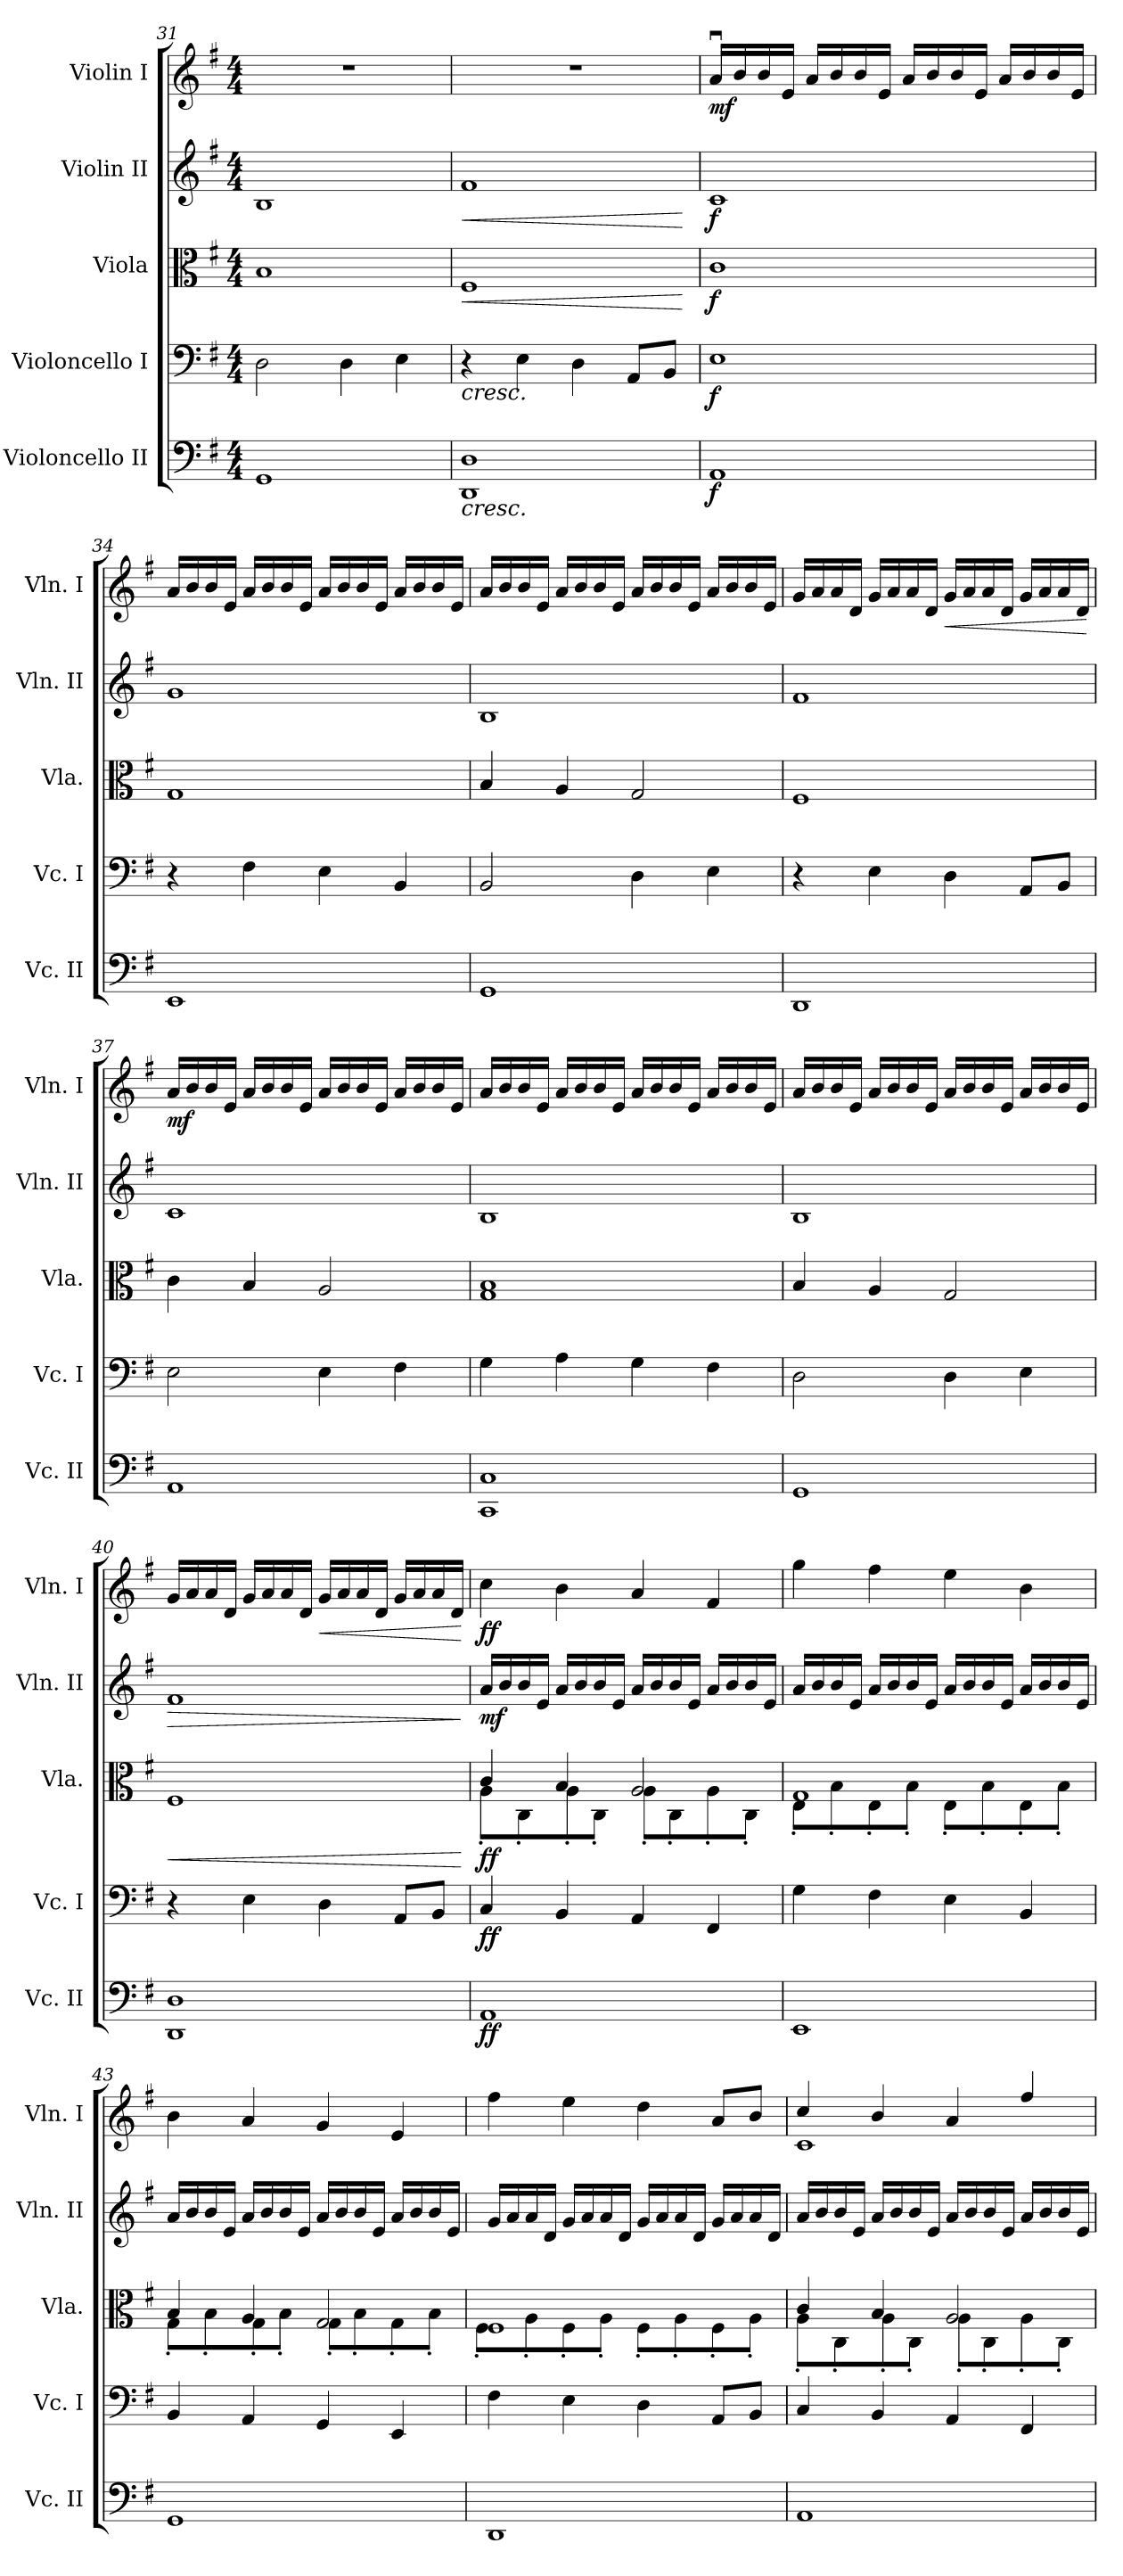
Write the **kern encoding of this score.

**kern	**dynam	**kern	**dynam	**kern	**dynam	**kern	**dynam	**kern	**dynam
*part5	*part5	*part4	*part4	*part3	*part3	*part2	*part2	*part1	*part1
*staff5	*staff5	*staff4	*staff4	*staff3	*staff3	*staff2	*staff2	*staff1	*staff1
*I"Violoncello II	*	*I"Violoncello I	*	*I"Viola	*	*I"Violin II	*	*I"Violin I	*
*I'Vc. II	*	*I'Vc. I	*	*I'Vla.	*	*I'Vln. II	*	*I'Vln. I	*
*clefF4	*	*clefF4	*	*clefC3	*	*clefG2	*	*clefG2	*
*k[f#]	*	*k[f#]	*	*k[f#]	*	*k[f#]	*	*k[f#]	*
*M4/4	*	*M4/4	*	*M4/4	*	*M4/4	*	*M4/4	*
=31	=31	=31	=31	=31	=31	=31	=31	=31	=31
1GG	.	2D\	.	1B	.	1B	.	1r	.
.	.	4D\	.	.	.	.	.	.	.
.	.	4E\	.	.	.	.	.	.	.
=32	=32	=32	=32	=32	=32	=32	=32	=32	=32
!	!LO:HP:b	!	!LO:HP:b	!	!LO:HP:b	!	!LO:HP:b	!	!
1DD 1D	<	4r	<	1F#	<	1f#	<	1r	.
.	.	4E\	.	.	.	.	.	.	.
.	.	4D\	.	.	.	.	.	.	.
.	.	8AA/L	.	.	.	.	.	.	.
.	.	8BB/J	.	.	.	.	.	.	.
.	.	.	.	.	[	.	[	.	.
!!LO:PB:g=z
=33	=33	=33	=33	=33	=33	=33	=33	=33	=33
!	!LO:DY:b	!	!LO:DY:b	!	!LO:DY:b	!	!LO:DY:b	!	!LO:DY:b
1AA	f	1E	f	1c	f	1c	f	16au/LL	mf
.	.	.	.	.	.	.	.	16b/	.
.	.	.	.	.	.	.	.	16b/	.
.	.	.	.	.	.	.	.	16e/JJ	.
.	.	.	.	.	.	.	.	16a/LL	.
.	.	.	.	.	.	.	.	16b/	.
.	.	.	.	.	.	.	.	16b/	.
.	.	.	.	.	.	.	.	16e/JJ	.
.	.	.	.	.	.	.	.	16a/LL	.
.	.	.	.	.	.	.	.	16b/	.
.	.	.	.	.	.	.	.	16b/	.
.	.	.	.	.	.	.	.	16e/JJ	.
.	.	.	.	.	.	.	.	16a/LL	.
.	.	.	.	.	.	.	.	16b/	.
.	.	.	.	.	.	.	.	16b/	.
.	.	.	.	.	.	.	.	16e/JJ	.
!!LO:LB:g=z
=34	=34	=34	=34	=34	=34	=34	=34	=34	=34
1EE	.	4r	.	1G	.	1g	.	16a/LL	.
.	.	.	.	.	.	.	.	16b/	.
.	.	.	.	.	.	.	.	16b/	.
.	.	.	.	.	.	.	.	16e/JJ	.
.	.	4F#\	.	.	.	.	.	16a/LL	.
.	.	.	.	.	.	.	.	16b/	.
.	.	.	.	.	.	.	.	16b/	.
.	.	.	.	.	.	.	.	16e/JJ	.
.	.	4E\	.	.	.	.	.	16a/LL	.
.	.	.	.	.	.	.	.	16b/	.
.	.	.	.	.	.	.	.	16b/	.
.	.	.	.	.	.	.	.	16e/JJ	.
.	.	4BB/	.	.	.	.	.	16a/LL	.
.	.	.	.	.	.	.	.	16b/	.
.	.	.	.	.	.	.	.	16b/	.
.	.	.	.	.	.	.	.	16e/JJ	.
!!LO:PB:g=z
=35	=35	=35	=35	=35	=35	=35	=35	=35	=35
1GG	.	2BB/	.	4B/	.	1B	.	16a/LL	.
.	.	.	.	.	.	.	.	16b/	.
.	.	.	.	.	.	.	.	16b/	.
.	.	.	.	.	.	.	.	16e/JJ	.
.	.	.	.	4A/	.	.	.	16a/LL	.
.	.	.	.	.	.	.	.	16b/	.
.	.	.	.	.	.	.	.	16b/	.
.	.	.	.	.	.	.	.	16e/JJ	.
.	.	4D\	.	2G/	.	.	.	16a/LL	.
.	.	.	.	.	.	.	.	16b/	.
.	.	.	.	.	.	.	.	16b/	.
.	.	.	.	.	.	.	.	16e/JJ	.
.	.	4E\	.	.	.	.	.	16a/LL	.
.	.	.	.	.	.	.	.	16b/	.
.	.	.	.	.	.	.	.	16b/	.
.	.	.	.	.	.	.	.	16e/JJ	.
!!LO:LB:g=z
=36	=36	=36	=36	=36	=36	=36	=36	=36	=36
1DD	.	4r	.	1F#	.	1f#	.	16g/LL	.
.	.	.	.	.	.	.	.	16a/	.
.	.	.	.	.	.	.	.	16a/	.
.	.	.	.	.	.	.	.	16d/JJ	.
.	.	4E\	.	.	.	.	.	16g/LL	.
.	.	.	.	.	.	.	.	16a/	.
.	.	.	.	.	.	.	.	16a/	.
.	.	.	.	.	.	.	.	16d/JJ	.
!	!	!	!	!	!	!	!	!	!LO:HP:b
.	.	4D\	.	.	.	.	.	16g/LL	<
.	.	.	.	.	.	.	.	16a/	.
.	.	.	.	.	.	.	.	16a/	.
.	.	.	.	.	.	.	.	16d/JJ	.
.	.	8AA/L	.	.	.	.	.	16g/LL	.
.	.	.	.	.	.	.	.	16a/	.
.	.	8BB/J	.	.	.	.	.	16a/	.
.	.	.	.	.	.	.	.	16d/JJ	.
.	.	.	.	.	.	.	.	.	[
!!LO:PB:g=z
=37	=37	=37	=37	=37	=37	=37	=37	=37	=37
!	!	!	!	!	!	!	!	!	!LO:DY:b
1AA	.	2E\	.	4c\	.	1c	.	16a/LL	mf
.	.	.	.	.	.	.	.	16b/	.
.	.	.	.	.	.	.	.	16b/	.
.	.	.	.	.	.	.	.	16e/JJ	.
.	.	.	.	4B/	.	.	.	16a/LL	.
.	.	.	.	.	.	.	.	16b/	.
.	.	.	.	.	.	.	.	16b/	.
.	.	.	.	.	.	.	.	16e/JJ	.
.	.	4E\	.	2A/	.	.	.	16a/LL	.
.	.	.	.	.	.	.	.	16b/	.
.	.	.	.	.	.	.	.	16b/	.
.	.	.	.	.	.	.	.	16e/JJ	.
.	.	4F#\	.	.	.	.	.	16a/LL	.
.	.	.	.	.	.	.	.	16b/	.
.	.	.	.	.	.	.	.	16b/	.
.	.	.	.	.	.	.	.	16e/JJ	.
!!LO:LB:g=z
=38	=38	=38	=38	=38	=38	=38	=38	=38	=38
1CC 1C	.	4G\	.	1G 1B	.	1B	.	16a/LL	.
.	.	.	.	.	.	.	.	16b/	.
.	.	.	.	.	.	.	.	16b/	.
.	.	.	.	.	.	.	.	16e/JJ	.
.	.	4A\	.	.	.	.	.	16a/LL	.
.	.	.	.	.	.	.	.	16b/	.
.	.	.	.	.	.	.	.	16b/	.
.	.	.	.	.	.	.	.	16e/JJ	.
.	.	4G\	.	.	.	.	.	16a/LL	.
.	.	.	.	.	.	.	.	16b/	.
.	.	.	.	.	.	.	.	16b/	.
.	.	.	.	.	.	.	.	16e/JJ	.
.	.	4F#\	.	.	.	.	.	16a/LL	.
.	.	.	.	.	.	.	.	16b/	.
.	.	.	.	.	.	.	.	16b/	.
.	.	.	.	.	.	.	.	16e/JJ	.
!!LO:PB:g=z
=39	=39	=39	=39	=39	=39	=39	=39	=39	=39
1GG	.	2D\	.	4B/	.	1B	.	16a/LL	.
.	.	.	.	.	.	.	.	16b/	.
.	.	.	.	.	.	.	.	16b/	.
.	.	.	.	.	.	.	.	16e/JJ	.
.	.	.	.	4A/	.	.	.	16a/LL	.
.	.	.	.	.	.	.	.	16b/	.
.	.	.	.	.	.	.	.	16b/	.
.	.	.	.	.	.	.	.	16e/JJ	.
.	.	4D\	.	2G/	.	.	.	16a/LL	.
.	.	.	.	.	.	.	.	16b/	.
.	.	.	.	.	.	.	.	16b/	.
.	.	.	.	.	.	.	.	16e/JJ	.
.	.	4E\	.	.	.	.	.	16a/LL	.
.	.	.	.	.	.	.	.	16b/	.
.	.	.	.	.	.	.	.	16b/	.
.	.	.	.	.	.	.	.	16e/JJ	.
!!LO:LB:g=z
=40	=40	=40	=40	=40	=40	=40	=40	=40	=40
!	!	!	!	!	!LO:HP:b	!	!LO:HP:b	!	!
1DD 1D	.	4r	.	1F#	<	1f#	>	16g/LL	.
.	.	.	.	.	.	.	.	16a/	.
.	.	.	.	.	.	.	.	16a/	.
.	.	.	.	.	.	.	.	16d/JJ	.
.	.	4E\	.	.	.	.	.	16g/LL	.
.	.	.	.	.	.	.	.	16a/	.
.	.	.	.	.	.	.	.	16a/	.
.	.	.	.	.	.	.	.	16d/JJ	.
!	!	!	!	!	!	!	!	!	!LO:HP:b
.	.	4D\	.	.	.	.	.	16g/LL	<
.	.	.	.	.	.	.	.	16a/	.
.	.	.	.	.	.	.	.	16a/	.
.	.	.	.	.	.	.	.	16d/JJ	.
.	.	8AA/L	.	.	.	.	.	16g/LL	.
.	.	.	.	.	.	.	.	16a/	.
.	.	8BB/J	.	.	.	.	.	16a/	.
.	.	.	.	.	.	.	.	16d/JJ	.
.	[	.	[	.	[	.	]	.	[
!!LO:PB:g=z
=41	=41	=41	=41	=41	=41	=41	=41	=41	=41
*	*	*	*	*^	*	*	*	*	*
!	!LO:DY:b	!	!LO:DY:b	!	!	!LO:DY:b	!	!LO:DY:b	!	!LO:DY:b
1AA	ff	4C/	ff	4c/	8A'\L	ff	16a/LL	mf	4cc\	ff
.	.	.	.	.	.	.	16b/	.	.	.
.	.	.	.	.	8C'\	.	16b/	.	.	.
.	.	.	.	.	.	.	16e/JJ	.	.	.
.	.	4BB/	.	4B/	8A'\	.	16a/LL	.	4b\	.
.	.	.	.	.	.	.	16b/	.	.	.
.	.	.	.	.	8C'\J	.	16b/	.	.	.
.	.	.	.	.	.	.	16e/JJ	.	.	.
.	.	4AA/	.	2A/	8A'\L	.	16a/LL	.	4a/	.
.	.	.	.	.	.	.	16b/	.	.	.
.	.	.	.	.	8C'\	.	16b/	.	.	.
.	.	.	.	.	.	.	16e/JJ	.	.	.
.	.	4FF#/	.	.	8A'\	.	16a/LL	.	4f#/	.
.	.	.	.	.	.	.	16b/	.	.	.
.	.	.	.	.	8C'\J	.	16b/	.	.	.
.	.	.	.	.	.	.	16e/JJ	.	.	.
!!LO:LB:g=z
=42	=42	=42	=42	=42	=42	=42	=42	=42	=42	=42
1EE	.	4G\	.	1G	8E'\L	.	16a/LL	.	4gg\	.
.	.	.	.	.	.	.	16b/	.	.	.
.	.	.	.	.	8B'\	.	16b/	.	.	.
.	.	.	.	.	.	.	16e/JJ	.	.	.
.	.	4F#\	.	.	8E'\	.	16a/LL	.	4ff#\	.
.	.	.	.	.	.	.	16b/	.	.	.
.	.	.	.	.	8B'\J	.	16b/	.	.	.
.	.	.	.	.	.	.	16e/JJ	.	.	.
.	.	4E\	.	.	8E'\L	.	16a/LL	.	4ee\	.
.	.	.	.	.	.	.	16b/	.	.	.
.	.	.	.	.	8B'\	.	16b/	.	.	.
.	.	.	.	.	.	.	16e/JJ	.	.	.
.	.	4BB/	.	.	8E'\	.	16a/LL	.	4b\	.
.	.	.	.	.	.	.	16b/	.	.	.
.	.	.	.	.	8B'\J	.	16b/	.	.	.
.	.	.	.	.	.	.	16e/JJ	.	.	.
!!LO:PB:g=z
=43	=43	=43	=43	=43	=43	=43	=43	=43	=43	=43
1GG	.	4BB/	.	4B/	8G'\L	.	16a/LL	.	4b\	.
.	.	.	.	.	.	.	16b/	.	.	.
.	.	.	.	.	8B'\	.	16b/	.	.	.
.	.	.	.	.	.	.	16e/JJ	.	.	.
.	.	4AA/	.	4A/	8G'\	.	16a/LL	.	4a/	.
.	.	.	.	.	.	.	16b/	.	.	.
.	.	.	.	.	8B'\J	.	16b/	.	.	.
.	.	.	.	.	.	.	16e/JJ	.	.	.
.	.	4GG/	.	2G/	8G'\L	.	16a/LL	.	4g/	.
.	.	.	.	.	.	.	16b/	.	.	.
.	.	.	.	.	8B'\	.	16b/	.	.	.
.	.	.	.	.	.	.	16e/JJ	.	.	.
.	.	4EE/	.	.	8G'\	.	16a/LL	.	4e/	.
.	.	.	.	.	.	.	16b/	.	.	.
.	.	.	.	.	8B'\J	.	16b/	.	.	.
.	.	.	.	.	.	.	16e/JJ	.	.	.
!!LO:LB:g=z
=44	=44	=44	=44	=44	=44	=44	=44	=44	=44	=44
1DD	.	4F#\	.	1F#	8F#'\L	.	16g/LL	.	4ff#\	.
.	.	.	.	.	.	.	16a/	.	.	.
.	.	.	.	.	8A'\	.	16a/	.	.	.
.	.	.	.	.	.	.	16d/JJ	.	.	.
.	.	4E\	.	.	8F#'\	.	16g/LL	.	4ee\	.
.	.	.	.	.	.	.	16a/	.	.	.
.	.	.	.	.	8A'\J	.	16a/	.	.	.
.	.	.	.	.	.	.	16d/JJ	.	.	.
.	.	4D\	.	.	8F#'\L	.	16g/LL	.	4dd\	.
.	.	.	.	.	.	.	16a/	.	.	.
.	.	.	.	.	8A'\	.	16a/	.	.	.
.	.	.	.	.	.	.	16d/JJ	.	.	.
.	.	8AA/L	.	.	8F#'\	.	16g/LL	.	8a/L	.
.	.	.	.	.	.	.	16a/	.	.	.
.	.	8BB/J	.	.	8A'\J	.	16a/	.	8b/J	.
.	.	.	.	.	.	.	16d/JJ	.	.	.
!!LO:PB:g=z
=45	=45	=45	=45	=45	=45	=45	=45	=45	=45	=45
*	*	*	*	*	*	*	*	*	*^	*
1AA	.	4C/	.	4c/	8A'\L	.	16a/LL	.	4cc/	1c	.
.	.	.	.	.	.	.	16b/	.	.	.	.
.	.	.	.	.	8C'\	.	16b/	.	.	.	.
.	.	.	.	.	.	.	16e/JJ	.	.	.	.
.	.	4BB/	.	4B/	8A'\	.	16a/LL	.	4b/	.	.
.	.	.	.	.	.	.	16b/	.	.	.	.
.	.	.	.	.	8C'\J	.	16b/	.	.	.	.
.	.	.	.	.	.	.	16e/JJ	.	.	.	.
.	.	4AA/	.	2A/	8A'\L	.	16a/LL	.	4a/	.	.
.	.	.	.	.	.	.	16b/	.	.	.	.
.	.	.	.	.	8C'\	.	16b/	.	.	.	.
.	.	.	.	.	.	.	16e/JJ	.	.	.	.
.	.	4FF#/	.	.	8A'\	.	16a/LL	.	4ff#/	.	.
.	.	.	.	.	.	.	16b/	.	.	.	.
.	.	.	.	.	8C'\J	.	16b/	.	.	.	.
.	.	.	.	.	.	.	16e/JJ	.	.	.	.
*	*	*	*	*v	*v	*	*	*	*v	*v	*
=	=	=	=	=	=	=	=	=	=
*-	*-	*-	*-	*-	*-	*-	*-	*-	*-
